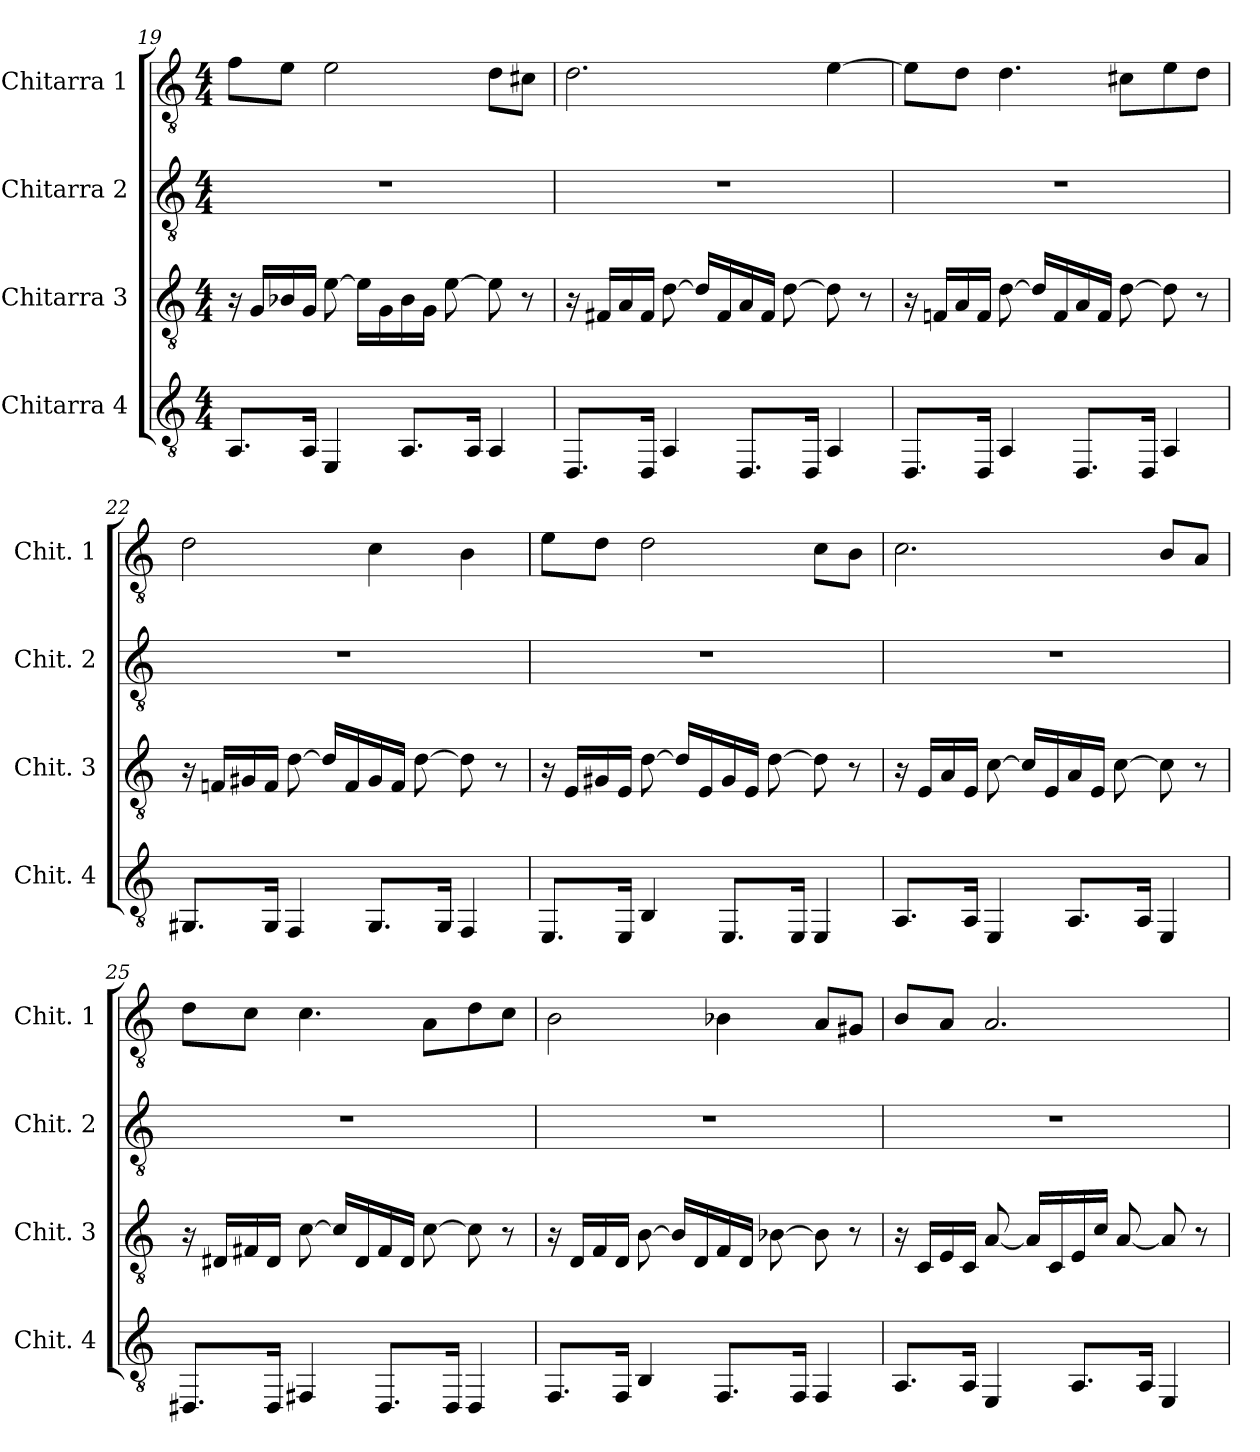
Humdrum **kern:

**kern	**kern	**kern	**kern
*part4	*part3	*part2	*part1
*staff4	*staff3	*staff2	*staff1
*I"Chitarra 4	*I"Chitarra 3	*I"Chitarra 2	*I"Chitarra 1
*I'Chit. 4	*I'Chit. 3	*I'Chit. 2	*I'Chit. 1
*clefGv2	*clefGv2	*clefGv2	*clefGv2
*k[]	*k[]	*k[]	*k[]
*M4/4	*M4/4	*M4/4	*M4/4
=19	=19	=19	=19
8.AA/L	16r	1r	8f\L
.	16G/LL	.	.
.	16B-X/	.	8e\J
16AA/Jk	16G/JJ	.	.
4EE/	[8e\	.	2e\
.	16e\LL]	.	.
.	16G\	.	.
8.AA/L	16B-\	.	.
.	16G\JJ	.	.
.	[8e\	.	.
16AA/Jk	.	.	.
4AA/	8e\]	.	8d\L
.	8r	.	8c#X\J
=20	=20	=20	=20
8.DD/L	16r	1r	2.d\
.	16F#X/LL	.	.
.	16A/	.	.
16DD/Jk	16F#/JJ	.	.
4AA/	[8d\	.	.
.	16d/LL]	.	.
.	16F#/	.	.
8.DD/L	16A/	.	.
.	16F#/JJ	.	.
.	[8d\	.	.
16DD/Jk	.	.	.
4AA/	8d\]	.	[4e\
.	8r	.	.
!!LO:LB:g=z
=21	=21	=21	=21
8.DD/L	16r	1r	8e\L]
.	16Fn/LL	.	.
.	16A/	.	8d\J
16DD/Jk	16F/JJ	.	.
4AA/	[8d\	.	4.d\
.	16d/LL]	.	.
.	16F/	.	.
8.DD/L	16A/	.	.
.	16F/JJ	.	.
.	[8d\	.	8c#X\L
16DD/Jk	.	.	.
4AA/	8d\]	.	8e\
.	8r	.	8d\J
=22	=22	=22	=22
8.GG#X/L	16r	1r	2d\
.	16Fn/LL	.	.
.	16G#X/	.	.
16GG#/Jk	16F/JJ	.	.
4FF/	[8d\	.	.
.	16d/LL]	.	.
.	16F/	.	.
8.GG#/L	16G#/	.	4c\
.	16F/JJ	.	.
.	[8d\	.	.
16GG#/Jk	.	.	.
4FF/	8d\]	.	4B\
.	8r	.	.
=23	=23	=23	=23
8.EE/L	16r	1r	8e\L
.	16E/LL	.	.
.	16G#X/	.	8d\J
16EE/Jk	16E/JJ	.	.
4BB/	[8d\	.	2d\
.	16d/LL]	.	.
.	16E/	.	.
8.EE/L	16G#/	.	.
.	16E/JJ	.	.
.	[8d\	.	.
16EE/Jk	.	.	.
4EE/	8d\]	.	8c\L
.	8r	.	8B\J
!!LO:LB:g=z
=24	=24	=24	=24
8.AA/L	16r	1r	2.c\
.	16E/LL	.	.
.	16A/	.	.
16AA/Jk	16E/JJ	.	.
4EE/	[8c\	.	.
.	16c/LL]	.	.
.	16E/	.	.
8.AA/L	16A/	.	.
.	16E/JJ	.	.
.	[8c\	.	.
16AA/Jk	.	.	.
4EE/	8c\]	.	8B/L
.	8r	.	8A/J
=25	=25	=25	=25
8.DD#X/L	16r	1r	8d\L
.	16D#X/LL	.	.
.	16F#X/	.	8c\J
16DD#/Jk	16D#/JJ	.	.
4FF#X/	[8c\	.	4.c\
.	16c/LL]	.	.
.	16D#/	.	.
8.DD#/L	16F#/	.	.
.	16D#/JJ	.	.
.	[8c\	.	8A\L
16DD#/Jk	.	.	.
4DD#/	8c\]	.	8d\
.	8r	.	8c\J
=26	=26	=26	=26
8.FF/L	16r	1r	2B\
.	16D/LL	.	.
.	16F/	.	.
16FF/Jk	16D/JJ	.	.
4BB/	[8B\	.	.
.	16B/LL]	.	.
.	16D/	.	.
8.FF/L	16F/	.	4B-X\
.	16D/JJ	.	.
.	[8B-X\	.	.
16FF/Jk	.	.	.
4FF/	8B-\]	.	8A/L
.	8r	.	8G#X/J
!!LO:PB:g=z
=27	=27	=27	=27
8.AA/L	16r	1r	8B/L
.	16C/LL	.	.
.	16E/	.	8A/J
16AA/Jk	16C/JJ	.	.
4EE/	[8A/	.	2.A/
.	16A/LL]	.	.
.	16C/	.	.
8.AA/L	16E/	.	.
.	16c/JJ	.	.
.	[8A/	.	.
16AA/Jk	.	.	.
4EE/	8A/]	.	.
.	8r	.	.
=	=	=	=
*-	*-	*-	*-
